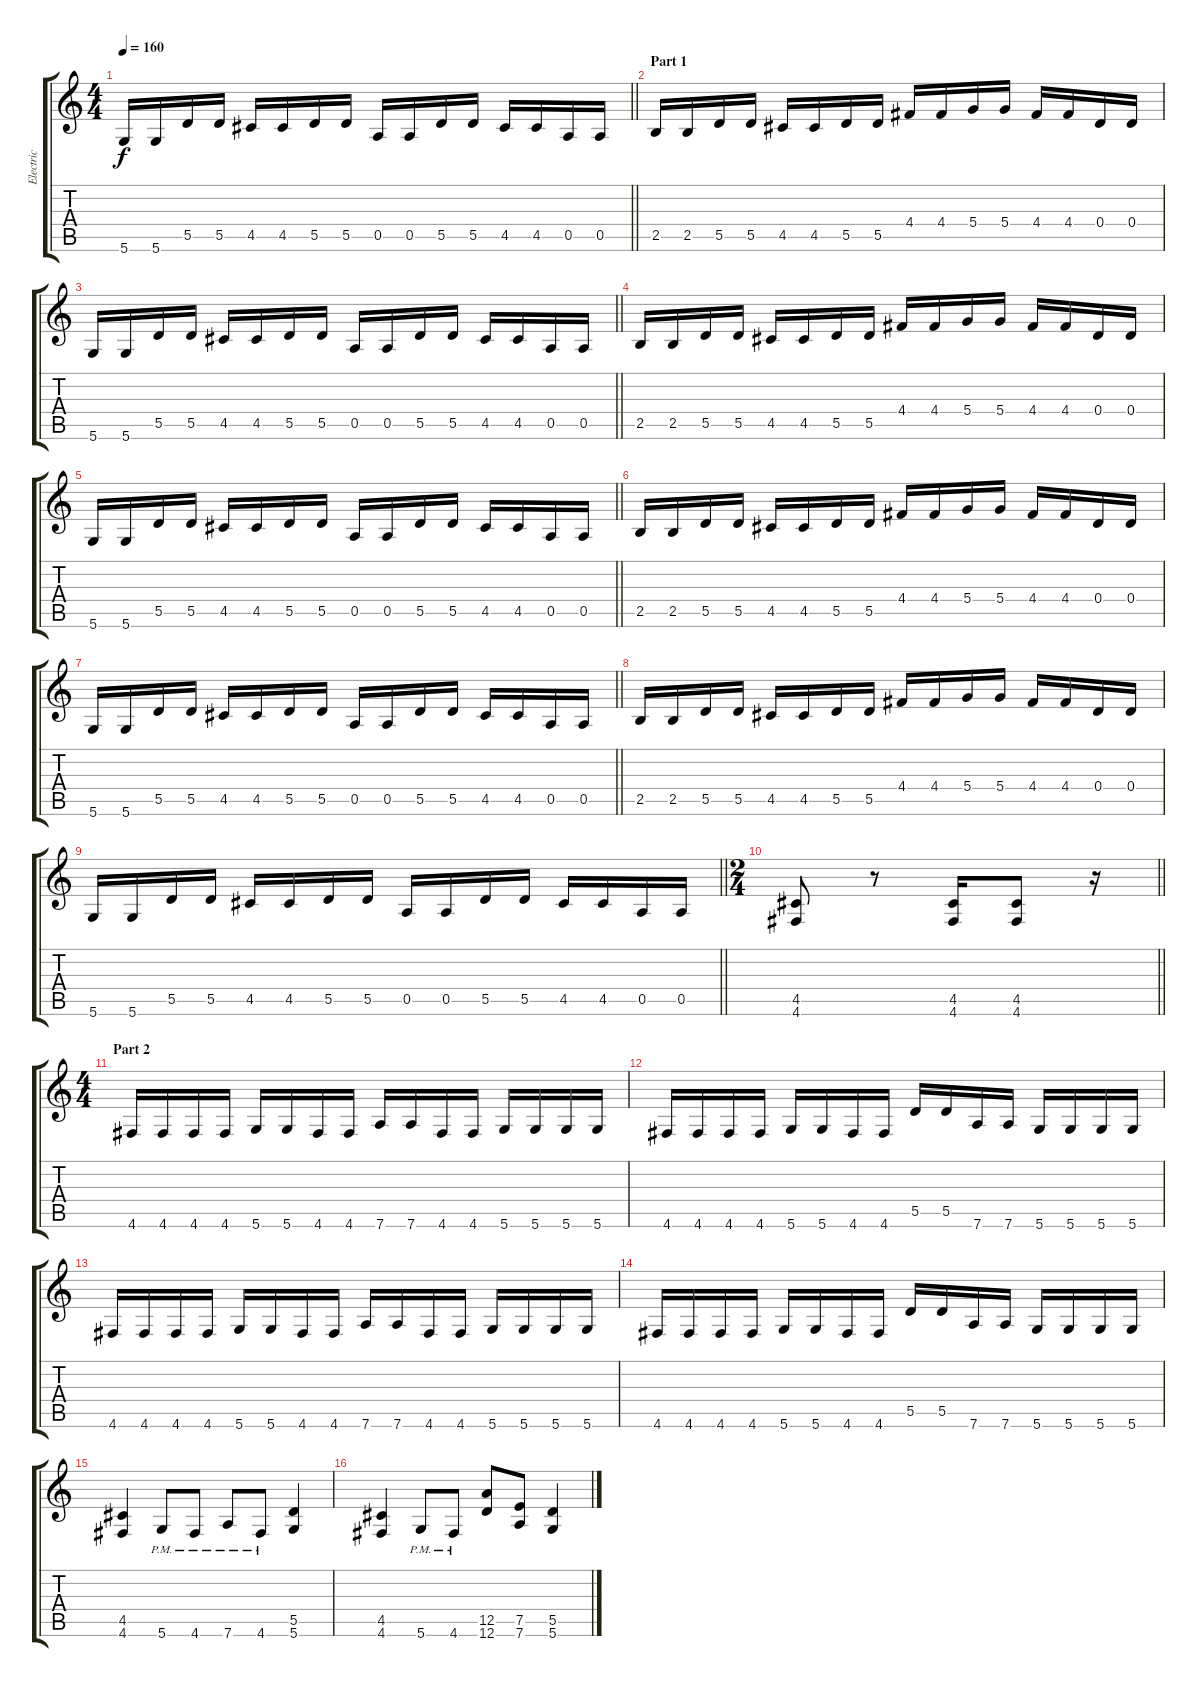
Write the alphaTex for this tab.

\track ("Electric" "Electric") {instrument distortionguitar}
\staff {score tabs}
\tuning (E4 B3 G3 D3 A2 D2) {hide}
\ts (4 4)
\tempo 160
\clef g2
\barLineRight lightlight
\ks c
5.6.16{dy f} 5.6.16 5.5.16 5.5.16 4.5.16 4.5.16 5.5.16 5.5.16 0.5.16 0.5.16 5.5.16 5.5.16 4.5.16 4.5.16 0.5.16 0.5.16 |
\section ("" "Part 1")
2.5.16 2.5.16 5.5.16 5.5.16 4.5.16 4.5.16 5.5.16 5.5.16 4.4.16 4.4.16 5.4.16 5.4.16 4.4.16 4.4.16 0.4.16 0.4.16 |
\barLineRight lightlight
5.6.16 5.6.16 5.5.16 5.5.16 4.5.16 4.5.16 5.5.16 5.5.16 0.5.16 0.5.16 5.5.16 5.5.16 4.5.16 4.5.16 0.5.16 0.5.16 |
2.5.16 2.5.16 5.5.16 5.5.16 4.5.16 4.5.16 5.5.16 5.5.16 4.4.16 4.4.16 5.4.16 5.4.16 4.4.16 4.4.16 0.4.16 0.4.16 |
\barLineRight lightlight
5.6.16 5.6.16 5.5.16 5.5.16 4.5.16 4.5.16 5.5.16 5.5.16 0.5.16 0.5.16 5.5.16 5.5.16 4.5.16 4.5.16 0.5.16 0.5.16 |
2.5.16 2.5.16 5.5.16 5.5.16 4.5.16 4.5.16 5.5.16 5.5.16 4.4.16 4.4.16 5.4.16 5.4.16 4.4.16 4.4.16 0.4.16 0.4.16 |
\barLineRight lightlight
5.6.16 5.6.16 5.5.16 5.5.16 4.5.16 4.5.16 5.5.16 5.5.16 0.5.16 0.5.16 5.5.16 5.5.16 4.5.16 4.5.16 0.5.16 0.5.16 |
2.5.16 2.5.16 5.5.16 5.5.16 4.5.16 4.5.16 5.5.16 5.5.16 4.4.16 4.4.16 5.4.16 5.4.16 4.4.16 4.4.16 0.4.16 0.4.16 |
\barLineRight lightlight
5.6.16 5.6.16 5.5.16 5.5.16 4.5.16 4.5.16 5.5.16 5.5.16 0.5.16 0.5.16 5.5.16 5.5.16 4.5.16 4.5.16 0.5.16 0.5.16 |
\ts (2 4)
\barLineRight lightlight
(4.5 4.6).8 r.8 (4.5 4.6).16 (4.5 4.6).8 r.16 |
\ts (4 4)
\section ("" "Part 2")
4.6.16 4.6.16 4.6.16 4.6.16 5.6.16 5.6.16 4.6.16 4.6.16 7.6.16 7.6.16 4.6.16 4.6.16 5.6.16 5.6.16 5.6.16 5.6.16 |
4.6.16 4.6.16 4.6.16 4.6.16 5.6.16 5.6.16 4.6.16 4.6.16 5.5.16 5.5.16 7.6.16 7.6.16 5.6.16 5.6.16 5.6.16 5.6.16 |
4.6.16 4.6.16 4.6.16 4.6.16 5.6.16 5.6.16 4.6.16 4.6.16 7.6.16 7.6.16 4.6.16 4.6.16 5.6.16 5.6.16 5.6.16 5.6.16 |
4.6.16 4.6.16 4.6.16 4.6.16 5.6.16 5.6.16 4.6.16 4.6.16 5.5.16 5.5.16 7.6.16 7.6.16 5.6.16 5.6.16 5.6.16 5.6.16 |
(4.5 4.6).4 5.6{pm}.8 4.6{pm}.8 7.6{pm}.8 4.6{pm}.8 (5.5 5.6).4 |
(4.5 4.6).4 5.6{pm}.8 4.6{pm}.8 (12.5 12.6).8 (7.5 7.6).8 (5.5 5.6).4
